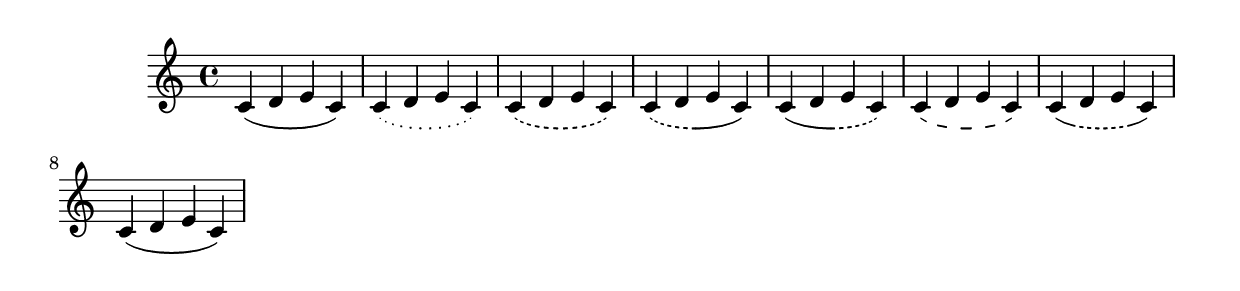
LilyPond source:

\version "2.13.1"
\header {texidoc = "@cindex Slur, dotted, dashed
The appearance of slurs may be changed from solid to dotted or dashed.
"
} 
\layout{ ragged-right=##t }


\relative c'{
  c( d e c) |
  \slurDotted
  c( d e c) |
  \slurDashed
  c( d e c) |
  \slurHalfDashed
  c( d e c) |
  \slurHalfSolid
  c( d e c) |
  \slurDashPattern #0.4 #2.0
  c( d e c) |
  \once \override Slur #'dash-definition = #'((0 0.25 1 1)
                                              (0.3 0.7 0.4 0.75)
                                              (0.75 1.0 1.0 1.0))
  c( d e c) |
  \slurSolid
  c( d e c) |
}






